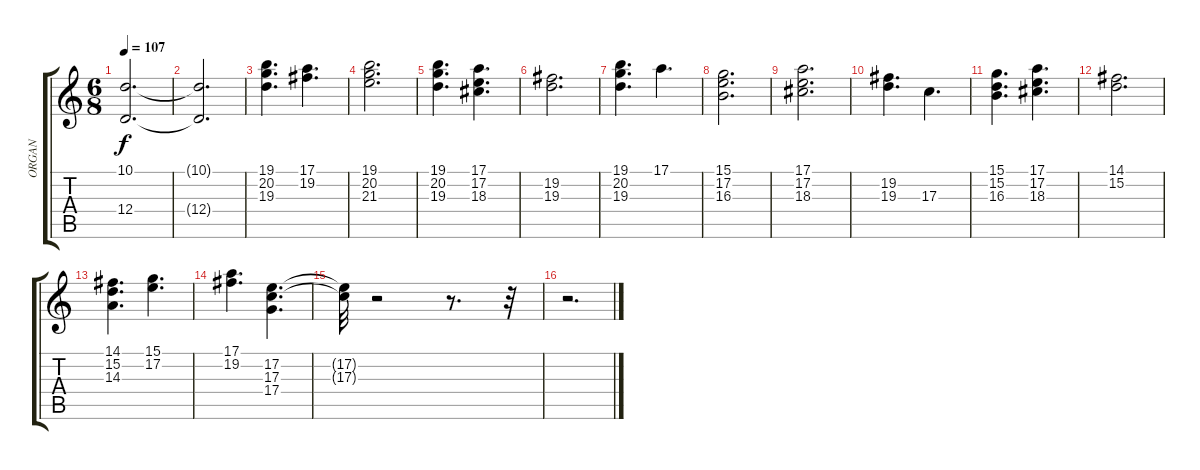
\track ("ORGAN" "ORGAN") {instrument rockorgan}
\staff {score tabs}
\tuning (E4 B3 G3 D3 A2 E2) {hide}
\ts (6 8)
\tempo 107
\clef g2
\ks c
(10.1{t} 12.4{t}).2{d dy f} |
(10.1{t} 12.4{t}).2{d} |
(19.1 20.2 19.3).4{d} (17.1 19.2).4{d} |
(19.1 20.2 21.3).2{d} |
(19.1 20.2 19.3).4{d} (17.1 17.2 18.3).4{d} |
(19.2 19.3).2{d} |
(19.1 20.2 19.3).4{d} 17.1.4{d} |
(15.1 17.2 16.3).2{d} |
(17.1 17.2 18.3).2{d} |
(19.2 19.3).4{d} 17.3.4{d} |
(15.1 15.2 16.3).4{d} (17.1 17.2 18.3).4{d} |
(14.1 15.2).2{d} |
(14.1 15.2 14.3).4{d} (15.1 17.2).4{d} |
(17.1 19.2).4{d} (17.2 17.3 17.4).4{d} |
(17.2{t} 17.3{t}).32 r.2 r.8{d} r.32 |
r.2{d}
